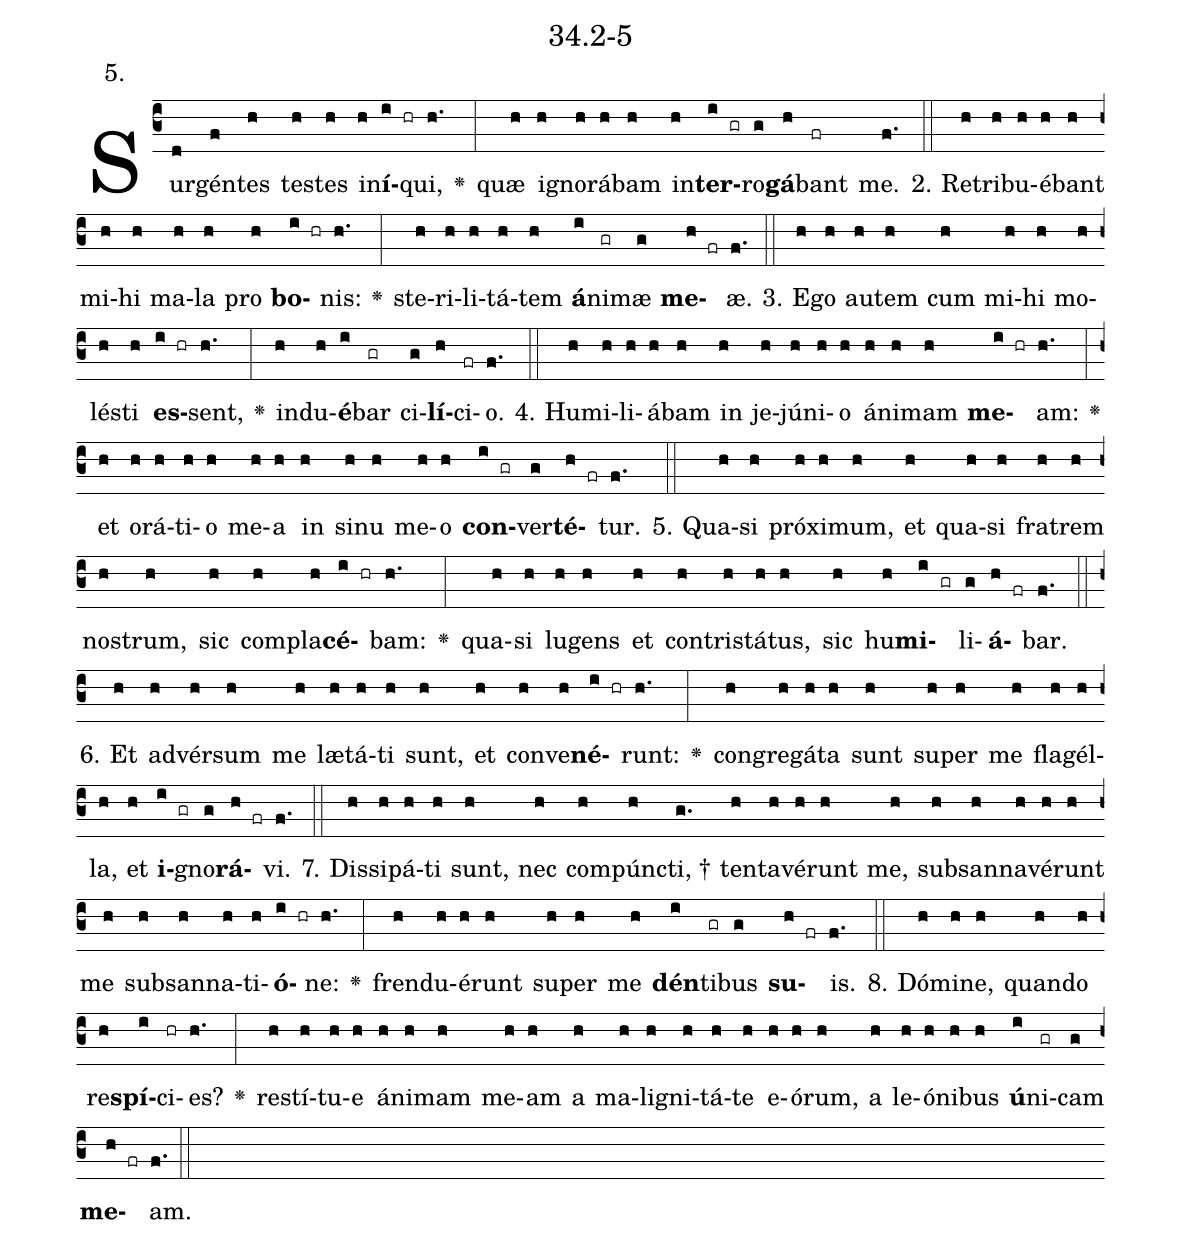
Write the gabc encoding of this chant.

name: 34.2-5;
annotation: 5.;
%%
(c3)Sur(d)gén(f)tes(h) tes(h)tes(h) in(h)<b>í</b>(i hr)qui,(h.) <v>\greheightstar</v>(:) quæ(h) i(h)gno(h)rá(h)bam(h) in(h)<b>ter</b>(i gr)ro(g)<b>gá</b>(h)bant(fr) me.(f.) (::)
2. Re(h)tri(h)bu(h)é(h)bant(h) mi(h)hi(h) ma(h)la(h) pro(h) <b>bo</b>(i hr)nis:(h.) <v>\greheightstar</v>(:) ste(h)ri(h)li(h)tá(h)tem(h) <b>á</b>(i)ni(gr)mæ(g) <b>me</b>(h fr)æ.(f.) (::)
3. E(h)go(h) au(h)tem(h) cum(h) mi(h)hi(h) mo(h)lés(h)ti(h) <b>es</b>(i hr)sent,(h.) <v>\greheightstar</v>(:) ind(h)u(h)<b>é</b>(i)bar(gr) ci(g)<b>lí</b>(h)ci(fr)o.(f.) (::)
4. Hu(h)mi(h)li(h)á(h)bam(h) in(h) je(h)jú(h)ni(h)o(h) á(h)ni(h)mam(h) <b>me</b>(i hr)am:(h.) <v>\greheightstar</v>(:) et(h) o(h)rá(h)ti(h)o(h) me(h)a(h) in(h) si(h)nu(h) me(h)o(h) <b>con</b>(i gr)ver(g)<b>té</b>(h fr)tur.(f.) (::)
5. Qua(h)si(h) pró(h)xi(h)mum,(h) et(h) qua(h)si(h) fra(h)trem(h) nos(h)trum,(h) sic(h) com(h)pla(h)<b>cé</b>(i hr)bam:(h.) <v>\greheightstar</v>(:) qua(h)si(h) lu(h)gens(h) et(h) con(h)tris(h)tá(h)tus,(h) sic(h) hu(h)<b>mi</b>(i gr)li(g)<b>á</b>(h fr)bar.(f.) (::)
6. Et(h) ad(h)vér(h)sum(h) me(h) læ(h)tá(h)ti(h) sunt,(h) et(h) con(h)ve(h)<b>né</b>(i hr)runt:(h.) <v>\greheightstar</v>(:) con(h)gre(h)gá(h)ta(h) sunt(h) su(h)per(h) me(h) fla(h)gél(h)la,(h) et(h) <b>i</b>(i gr)gno(g)<b>rá</b>(h fr)vi.(f.) (::)
7. Dis(h)si(h)pá(h)ti(h) sunt,(h) nec(h) com(h)púnc(h)ti, †(g.) ten(h)ta(h)vé(h)runt(h) me,(h) sub(h)san(h)na(h)vé(h)runt(h) me(h) sub(h)san(h)na(h)ti(h)<b>ó</b>(i hr)ne:(h.) <v>\greheightstar</v>(:) fren(h)du(h)é(h)runt(h) su(h)per(h) me(h) <b>dén</b>(i)ti(gr)bus(g) <b>su</b>(h fr)is.(f.) (::)
8. Dó(h)mi(h)ne,(h) quan(h)do(h) re(h)<b>spí</b>(i)ci(hr)es?(h.) <v>\greheightstar</v>(:) re(h)stí(h)tu(h)e(h) á(h)ni(h)mam(h) me(h)am(h) a(h) ma(h)li(h)gni(h)tá(h)te(h) e(h)ó(h)rum,(h) a(h) le(h)ó(h)ni(h)bus(h) <b>ú</b>(i)ni(gr)cam(g) <b>me</b>(h fr)am.(f.) (::)
